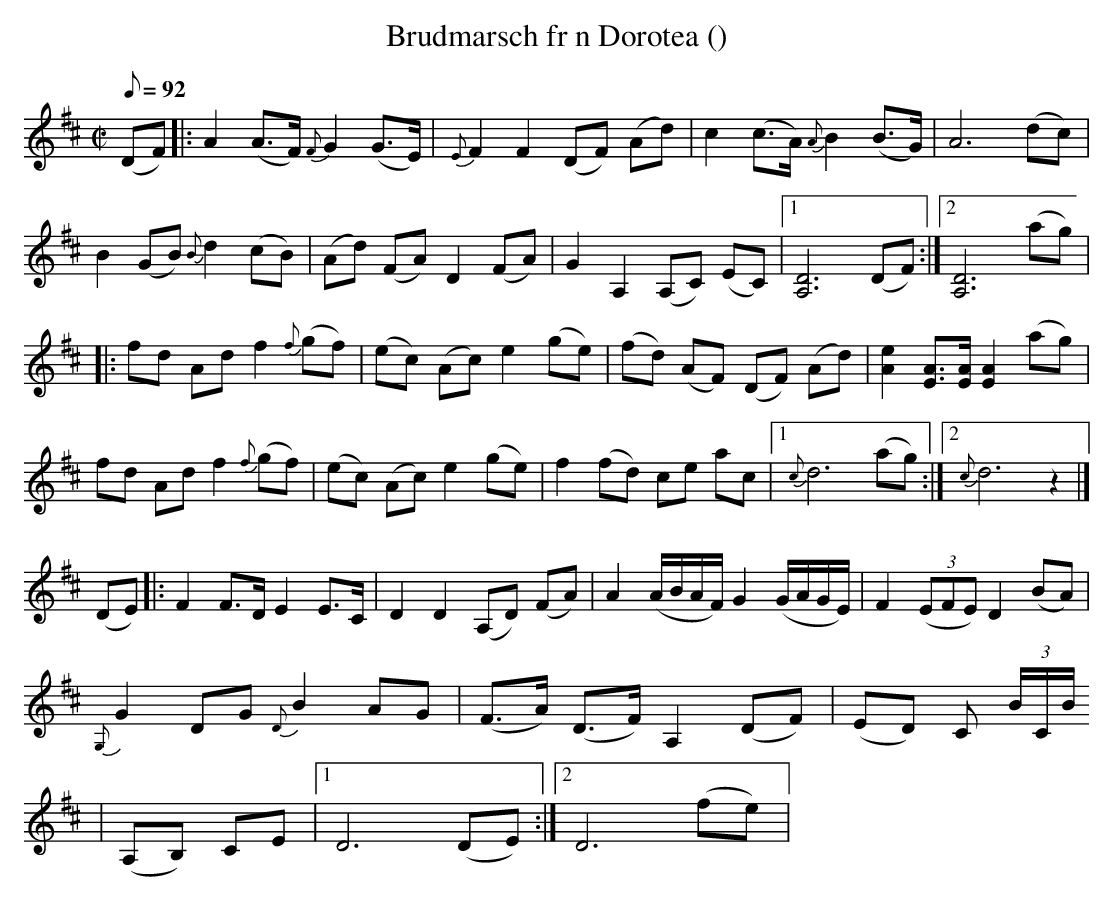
X:1
T: Brudmarsch fr n Dorotea ()
M: C|
L: 1/8
K: D
Q: 92
v:1
(DF) |: A2(A>F) {F}G2(G>E) | {E}F2F2 (DF) (Ad) | c2(c>A) {A}B2(B>G) | A6(dc) |
B2(GB) {B}d2(cB) | (Ad) (FA) D2(FA) | G2A,2 (A,C) (EC) |1 [A,D]6(DF) :|2 [A,D]6(ag) |
|: fd Ad f2{f}(gf) | (ec) (Ac) e2(ge) | (fd) (AF) (DF) (Ad) | [Ae]2[EA]>[EA] [EA]2(ag) |
fd Ad f2{f}(gf) | (ec) (Ac) e2(ge) | f2 (fd) ce ac |1 {c}d6(ag) :|2 {c}d6z2 |]
v:2
(DE) |: F2F>D E2E>C | D2D2 (A,D) (FA) | A2(A/B/A/F/) G2(G/A/G/E/) | F2 (3(EFE) D2(BA) |
{G,}G2DG {D}B2AG | (F>A) (D>F) A,2(DF) | (ED) C (3B/C/B/
| (A,B,) CE |1 D6(DE) :|2 D6(fe) |
